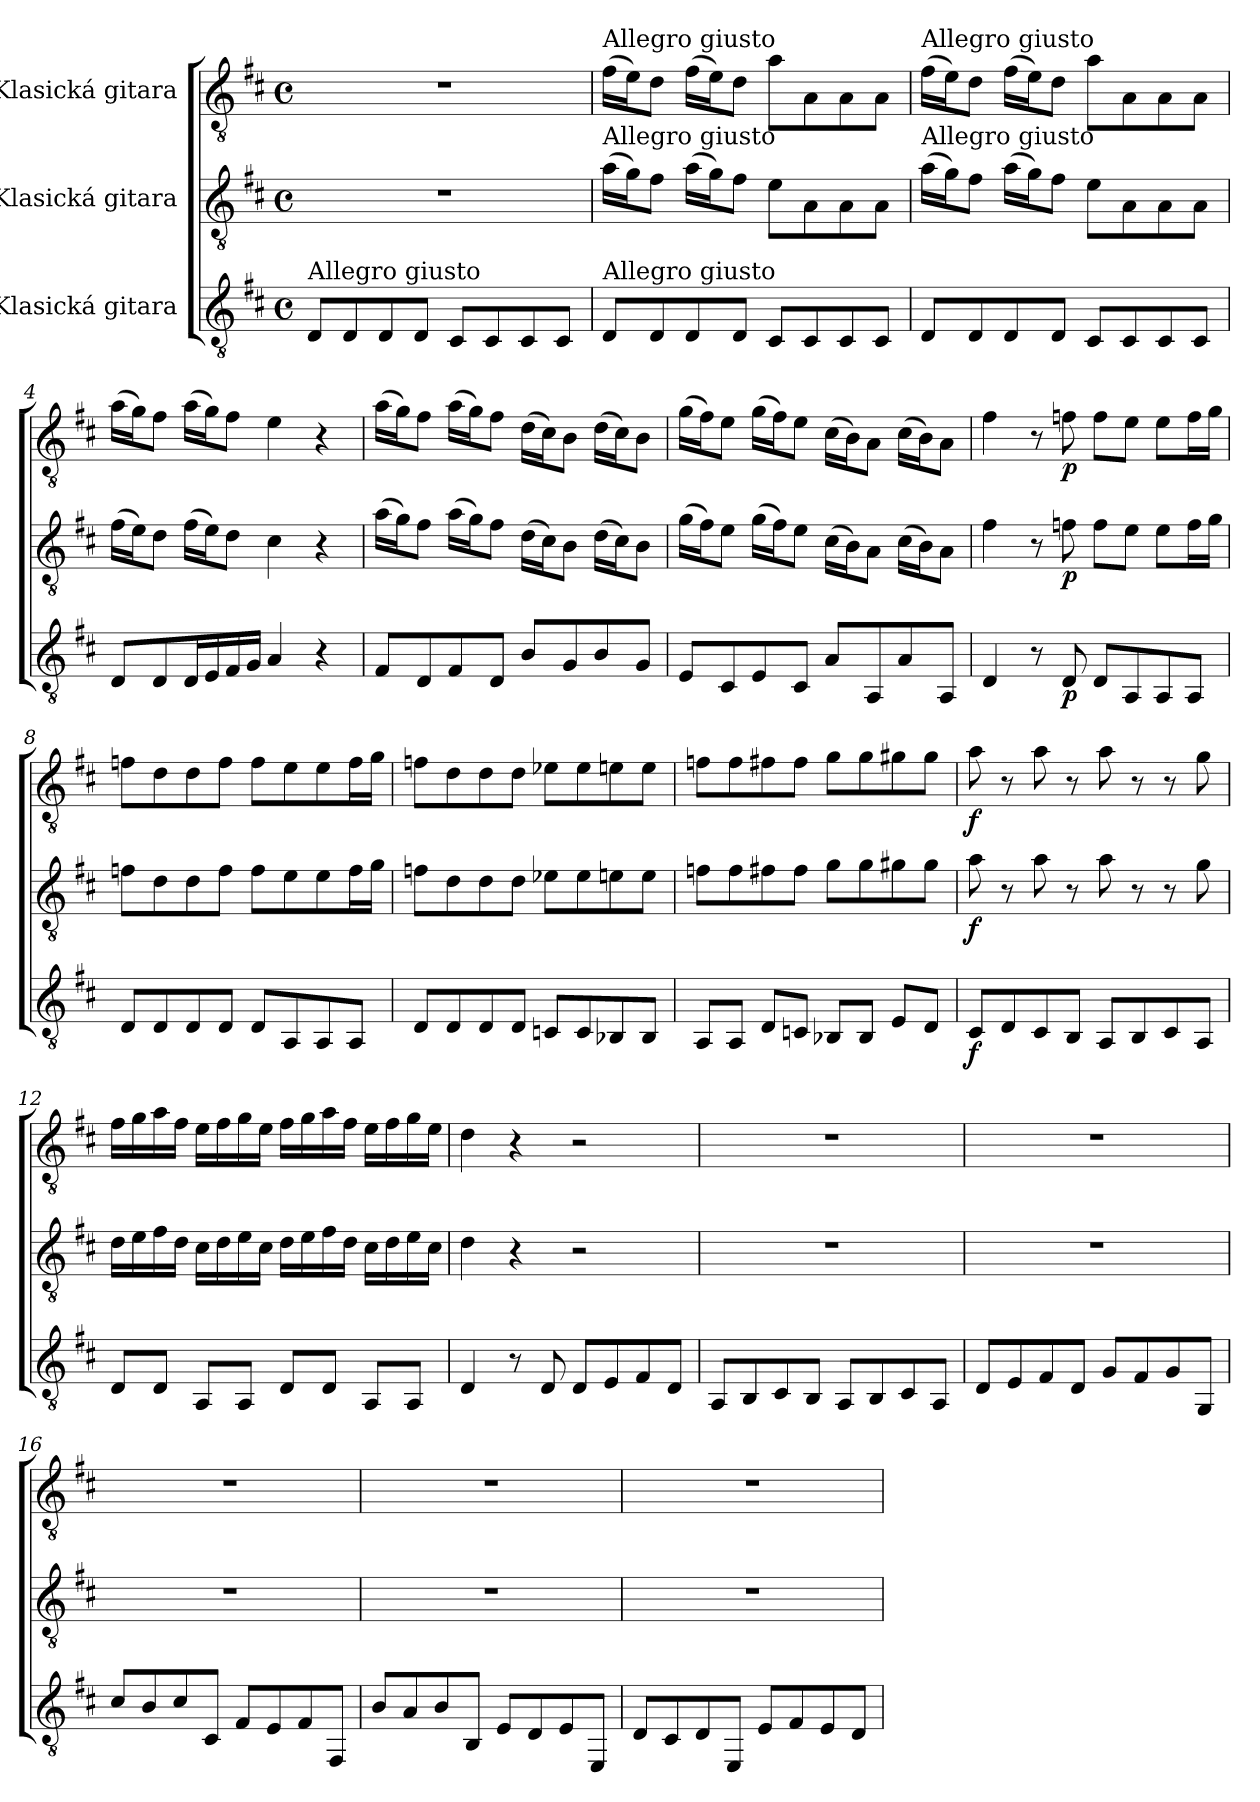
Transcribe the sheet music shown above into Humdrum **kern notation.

**kern	**dynam	**kern	**dynam	**kern	**dynam
*part3	*part3	*part2	*part2	*part1	*part1
*staff3	*staff3	*staff2	*staff2	*staff1	*staff1
*I"Klasická gitara	*	*I"Klasická gitara	*	*I"Klasická gitara	*
*clefGv2	*	*clefGv2	*	*clefGv2	*
*k[f#c#]	*	*k[f#c#]	*	*k[f#c#]	*
*M4/4	*	*M4/4	*	*M4/4	*
*met(c)	*	*met(c)	*	*met(c)	*
*MM80	*	*MM80	*	*MM80	*
=1	=1	=1	=1	=1	=1
!LO:TX:a:t=Allegro giusto	!	!	!	!	!
8D/L	.	1r	.	1r	.
8D/	.	.	.	.	.
8D/	.	.	.	.	.
8D/J	.	.	.	.	.
8C#/L	.	.	.	.	.
8C#/	.	.	.	.	.
8C#/	.	.	.	.	.
8C#/J	.	.	.	.	.
=2	=2	=2	=2	=2	=2
*	*	*	*	*MM80	*
!	!	!	!	!LO:TX:a:t=Allegro giusto	!
!	!	!LO:TX:a:t=Allegro giusto	!	!	!
!LO:TX:a:t=Allegro giusto	!	!	!	!	!
8D/L	.	(>16a\LL	.	(>16f#\LL	.
.	.	16g\J)	.	16e\J)	.
8D/	.	8f#\J	.	8d\J	.
8D/	.	(>16a\LL	.	(>16f#\LL	.
.	.	16g\J)	.	16e\J)	.
8D/J	.	8f#\J	.	8d\J	.
8C#/L	.	8e\L	.	8a\L	.
8C#/	.	8A\	.	8A\	.
8C#/	.	8A\	.	8A\	.
8C#/J	.	8A\J	.	8A\J	.
=3	=3	=3	=3	=3	=3
!	!	!	!	!LO:TX:a:t=Allegro giusto	!
!	!	!LO:TX:a:t=Allegro giusto	!	!	!
8D/L	.	(>16a\LL	.	(>16f#\LL	.
.	.	16g\J)	.	16e\J)	.
8D/	.	8f#\J	.	8d\J	.
8D/	.	(>16a\LL	.	(>16f#\LL	.
.	.	16g\J)	.	16e\J)	.
8D/J	.	8f#\J	.	8d\J	.
8C#/L	.	8e\L	.	8a\L	.
8C#/	.	8A\	.	8A\	.
8C#/	.	8A\	.	8A\	.
8C#/J	.	8A\J	.	8A\J	.
=4	=4	=4	=4	=4	=4
8D/L	.	(>16f#\LL	.	(>16a\LL	.
.	.	16e\J)	.	16g\J)	.
8D/	.	8d\J	.	8f#\J	.
16D/L	.	(>16f#\LL	.	(>16a\LL	.
16E/	.	16e\J)	.	16g\J)	.
16F#/	.	8d\J	.	8f#\J	.
16G/JJ	.	.	.	.	.
4A/	.	4c#\	.	4e\	.
4r	.	4r	.	4r	.
!!LO:LB:g=z
=5	=5	=5	=5	=5	=5
8F#/L	.	(>16a\LL	.	(>16a\LL	.
.	.	16g\J)	.	16g\J)	.
8D/	.	8f#\J	.	8f#\J	.
8F#/	.	(>16a\LL	.	(>16a\LL	.
.	.	16g\J)	.	16g\J)	.
8D/J	.	8f#\J	.	8f#\J	.
8B/L	.	(>16d\LL	.	(>16d\LL	.
.	.	16c#\J)	.	16c#\J)	.
8G/	.	8B\J	.	8B\J	.
8B/	.	(>16d\LL	.	(>16d\LL	.
.	.	16c#\J)	.	16c#\J)	.
8G/J	.	8B\J	.	8B\J	.
=6	=6	=6	=6	=6	=6
8E/L	.	(>16g\LL	.	(>16g\LL	.
.	.	16f#\J)	.	16f#\J)	.
8C#/	.	8e\J	.	8e\J	.
8E/	.	(>16g\LL	.	(>16g\LL	.
.	.	16f#\J)	.	16f#\J)	.
8C#/J	.	8e\J	.	8e\J	.
8A/L	.	(>16c#\LL	.	(>16c#\LL	.
.	.	16B\J)	.	16B\J)	.
8AA/	.	8A\J	.	8A\J	.
8A/	.	(>16c#\LL	.	(>16c#\LL	.
.	.	16B\J)	.	16B\J)	.
8AA/J	.	8A\J	.	8A\J	.
=7	=7	=7	=7	=7	=7
4D/	.	4f#\	.	4f#\	.
8r	.	8r	.	8r	.
!	!LO:DY:b	!	!LO:DY:b	!	!LO:DY:b
8D/	p	8fn\	p	8fn\	p
8D/L	.	8f\L	.	8f\L	.
8AA/	.	8e\J	.	8e\J	.
8AA/	.	8e\L	.	8e\L	.
8AA/J	.	16f\L	.	16f\L	.
.	.	16g\JJ	.	16g\JJ	.
=8	=8	=8	=8	=8	=8
8D/L	.	8fn\L	.	8fn\L	.
8D/	.	8d\	.	8d\	.
8D/	.	8d\	.	8d\	.
8D/J	.	8f\J	.	8f\J	.
8D/L	.	8f\L	.	8f\L	.
8AA/	.	8e\	.	8e\	.
8AA/	.	8e\	.	8e\	.
8AA/J	.	16f\L	.	16f\L	.
.	.	16g\JJ	.	16g\JJ	.
!!LO:LB:g=z
=9	=9	=9	=9	=9	=9
8D/L	.	8fn\L	.	8fn\L	.
8D/	.	8d\	.	8d\	.
8D/	.	8d\	.	8d\	.
8D/J	.	8d\J	.	8d\J	.
8Cn/L	.	8e-X\L	.	8e-X\L	.
8C/	.	8e-\	.	8e-\	.
8BB-X/	.	8en\	.	8en\	.
8BB-/J	.	8e\J	.	8e\J	.
=10	=10	=10	=10	=10	=10
8AA/L	.	8fn\L	.	8fn\L	.
8AA/J	.	8f\	.	8f\	.
8D/L	.	8f#X\	.	8f#X\	.
8Cn/J	.	8f#\J	.	8f#\J	.
8BB-X/L	.	8g\L	.	8g\L	.
8BB-/J	.	8g\	.	8g\	.
8E/L	.	8g#X\	.	8g#X\	.
8D/J	.	8g#\J	.	8g#\J	.
=11	=11	=11	=11	=11	=11
!	!LO:DY:b	!	!LO:DY:b	!	!LO:DY:b
8C#/L	f	8a\	f	8a\	f
8D/	.	8r	.	8r	.
8C#/	.	8a\	.	8a\	.
8BB/J	.	8r	.	8r	.
8AA/L	.	8a\	.	8a\	.
8BB/	.	8r	.	8r	.
8C#/	.	8r	.	8r	.
8AA/J	.	8g\	.	8g\	.
=12	=12	=12	=12	=12	=12
8D/L	.	16d\LL	.	16f#\LL	.
.	.	16e\	.	16g\	.
8D/J	.	16f#\	.	16a\	.
.	.	16d\JJ	.	16f#\JJ	.
8AA/L	.	16c#\LL	.	16e\LL	.
.	.	16d\	.	16f#\	.
8AA/J	.	16e\	.	16g\	.
.	.	16c#\JJ	.	16e\JJ	.
8D/L	.	16d\LL	.	16f#\LL	.
.	.	16e\	.	16g\	.
8D/J	.	16f#\	.	16a\	.
.	.	16d\JJ	.	16f#\JJ	.
8AA/L	.	16c#\LL	.	16e\LL	.
.	.	16d\	.	16f#\	.
8AA/J	.	16e\	.	16g\	.
.	.	16c#\JJ	.	16e\JJ	.
!!LO:LB:g=z
=13	=13	=13	=13	=13	=13
4D/	.	4d\	.	4d\	.
8r	.	4r	.	4r	.
8D/	.	.	.	.	.
8D/L	.	2r	.	2r	.
8E/	.	.	.	.	.
8F#/	.	.	.	.	.
8D/J	.	.	.	.	.
=14	=14	=14	=14	=14	=14
8AA/L	.	1r	.	1r	.
8BB/	.	.	.	.	.
8C#/	.	.	.	.	.
8BB/J	.	.	.	.	.
8AA/L	.	.	.	.	.
8BB/	.	.	.	.	.
8C#/	.	.	.	.	.
8AA/J	.	.	.	.	.
=15	=15	=15	=15	=15	=15
8D/L	.	1r	.	1r	.
8E/	.	.	.	.	.
8F#/	.	.	.	.	.
8D/J	.	.	.	.	.
8G/L	.	.	.	.	.
8F#/	.	.	.	.	.
8G/	.	.	.	.	.
8GG/J	.	.	.	.	.
=16	=16	=16	=16	=16	=16
8c#/L	.	1r	.	1r	.
8B/	.	.	.	.	.
8c#/	.	.	.	.	.
8C#/J	.	.	.	.	.
8F#/L	.	.	.	.	.
8E/	.	.	.	.	.
8F#/	.	.	.	.	.
8FF#/J	.	.	.	.	.
!!LO:PB:g=z
=17	=17	=17	=17	=17	=17
8B/L	.	1r	.	1r	.
8A/	.	.	.	.	.
8B/	.	.	.	.	.
8BB/J	.	.	.	.	.
8E/L	.	.	.	.	.
8D/	.	.	.	.	.
8E/	.	.	.	.	.
8EE/J	.	.	.	.	.
=18	=18	=18	=18	=18	=18
8D/L	.	1r	.	1r	.
8C#/	.	.	.	.	.
8D/	.	.	.	.	.
8EE/J	.	.	.	.	.
8E/L	.	.	.	.	.
8F#/	.	.	.	.	.
8E/	.	.	.	.	.
8D/J	.	.	.	.	.
=	=	=	=	=	=
*-	*-	*-	*-	*-	*-
